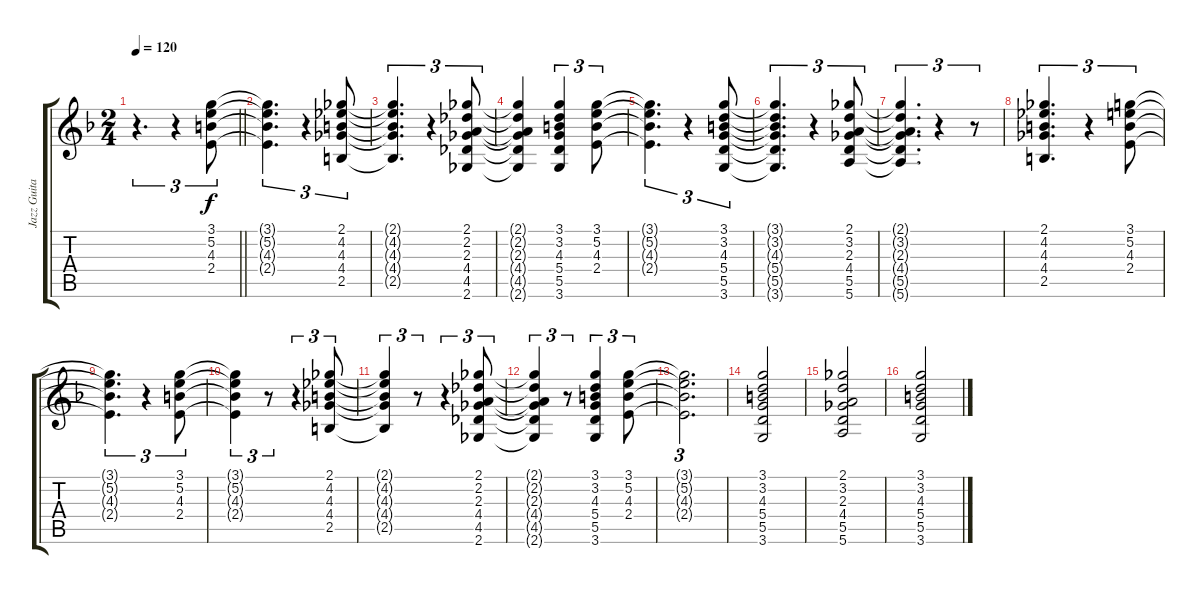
\track ("Jazz Guitar" "Jazz Guita") {instrument acousticguitarsteel}
\staff {score tabs}
\tuning (E4 B3 G3 D3 A2 E2) {hide}
\ts (2 4)
\tempo 120
\clef g2
\barLineRight lightlight
\ks dminor
r.4{d tu (3 2) dy f volume 10 balance 8 instrument acousticguitarnylon} r.4{tu (3 2)} (3.1 5.2 4.3 2.4).8{tu (3 2)} |
(3.1{t} 5.2{t} 4.3{t} 2.4{t}).4{d tu (3 2)} r.4{tu (3 2)} (2.1 4.2 4.3 4.4 2.5).8{tu (3 2)} |
(2.1{t} 4.2{t} 4.3{t} 4.4{t} 2.5{t}).4{d tu (3 2)} r.4{tu (3 2)} (2.1 2.2 2.3 4.4 4.5 2.6).8{tu (3 2)} |
(2.1{t} 2.2{t} 2.3{t} 4.4{t} 4.5{t} 2.6{t}).4 (3.1 3.2 4.3 5.4 5.5 3.6).4{tu (3 2)} (3.1 5.2 4.3 2.4).8{tu (3 2)} |
(3.1{t} 5.2{t} 4.3{t} 2.4{t}).4{d tu (3 2)} r.4{tu (3 2)} (3.1 3.2 4.3 5.4 5.5 3.6).8{tu (3 2)} |
(3.1{t} 3.2{t} 4.3{t} 5.4{t} 5.5{t} 3.6{t}).4{d tu (3 2)} r.4{tu (3 2)} (2.1 3.2 2.3 4.4 5.5 5.6).8{tu (3 2)} |
(2.1{t} 3.2{t} 2.3{t} 4.4{t} 5.5{t} 5.6{t}).4{d tu (3 2)} r.4{tu (3 2)} r.8{tu (3 2)} |
(2.1 4.2 4.3 4.4 2.5).4{d tu (3 2)} r.4{tu (3 2)} (3.1 5.2 4.3 2.4).8{tu (3 2)} |
(3.1{t} 5.2{t} 4.3{t} 2.4{t}).4{d tu (3 2)} r.4{tu (3 2)} (3.1 5.2 4.3 2.4).8{tu (3 2)} |
(3.1{t} 5.2{t} 4.3{t} 2.4{t}).4{tu (3 2)} r.8{tu (3 2)} r.4{tu (3 2)} (2.1 4.2 4.3 4.4 2.5).8{tu (3 2)} |
(2.1{t} 4.2{t} 4.3{t} 4.4{t} 2.5{t}).4{tu (3 2)} r.8{tu (3 2)} r.4{tu (3 2)} (2.1 2.2 2.3 4.4 4.5 2.6).8{tu (3 2)} |
(2.1{t} 2.2{t} 2.3{t} 4.4{t} 4.5{t} 2.6{t}).4{tu (3 2)} r.8{tu (3 2)} (3.1 3.2 4.3 5.4 5.5 3.6).4{tu (3 2)} (3.1 5.2 4.3 2.4).8{tu (3 2)} |
(3.1{t} 5.2{t} 4.3{t} 2.4{t}).2{d tu (3 2)} |
(3.1 3.2 4.3 5.4 5.5 3.6).2 |
(2.1 3.2 2.3 4.4 5.5 5.6).2 |
(3.1 3.2 4.3 5.4 5.5 3.6).2
